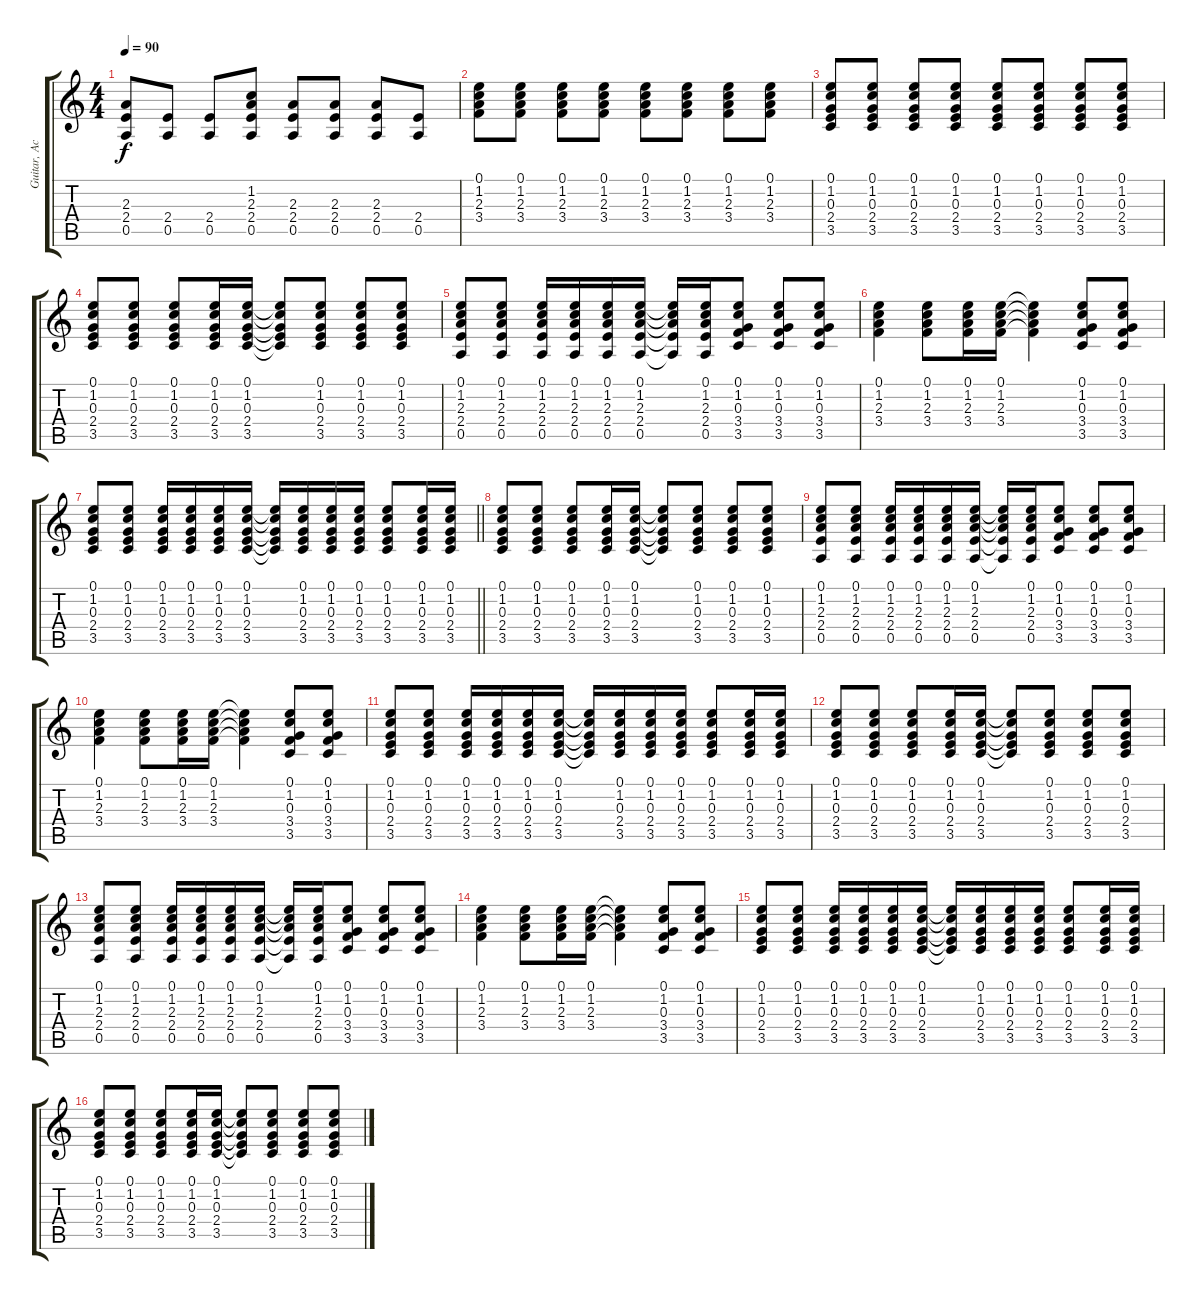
\track ("Guitar, Acoustic" "Guitar, Ac") {instrument acousticguitarsteel}
\staff {score tabs}
\tuning (E4 B3 G3 D3 A2 E2) {hide}
\ts (4 4)
\tempo 90
\clef g2
\ks c
(2.3 2.4 0.5).8{dy f} (2.4 0.5).8 (2.4 0.5).8 (1.2 2.3 2.4 0.5).8 (2.3 2.4 0.5).8 (2.3 2.4 0.5).8 (2.3 2.4 0.5).8 (2.4 0.5).8 |
(0.1 1.2 2.3 3.4).8 (0.1 1.2 2.3 3.4).8 (0.1 1.2 2.3 3.4).8 (0.1 1.2 2.3 3.4).8 (0.1 1.2 2.3 3.4).8 (0.1 1.2 2.3 3.4).8 (0.1 1.2 2.3 3.4).8 (0.1 1.2 2.3 3.4).8 |
(0.1 1.2 0.3 2.4 3.5).8 (0.1 1.2 0.3 2.4 3.5).8 (0.1 1.2 0.3 2.4 3.5).8 (0.1 1.2 0.3 2.4 3.5).8 (0.1 1.2 0.3 2.4 3.5).8 (0.1 1.2 0.3 2.4 3.5).8 (0.1 1.2 0.3 2.4 3.5).8 (0.1 1.2 0.3 2.4 3.5).8 |
(0.1 1.2 0.3 2.4 3.5).8 (0.1 1.2 0.3 2.4 3.5).8 (0.1 1.2 0.3 2.4 3.5).8 (0.1 1.2 0.3 2.4 3.5).16 (0.1 1.2 0.3 2.4 3.5).16 (0.1{t} 1.2{t} 0.3{t} 2.4{t} 3.5{t}).8 (0.1 1.2 0.3 2.4 3.5).8 (0.1 1.2 0.3 2.4 3.5).8 (0.1 1.2 0.3 2.4 3.5).8 |
(0.1 1.2 2.3 2.4 0.5).8 (0.1 1.2 2.3 2.4 0.5).8 (0.1 1.2 2.3 2.4 0.5).16 (0.1 1.2 2.3 2.4 0.5).16 (0.1 1.2 2.3 2.4 0.5).16 (0.1 1.2 2.3 2.4 0.5).16 (0.1{t} 1.2{t} 2.3{t} 2.4{t} 0.5{t}).16 (0.1 1.2 2.3 2.4 0.5).16 (0.1 1.2 0.3 3.4 3.5).8 (0.1 1.2 0.3 3.4 3.5).8 (0.1 1.2 0.3 3.4 3.5).8 |
(0.1 1.2 2.3 3.4).4 (0.1 1.2 2.3 3.4).8 (0.1 1.2 2.3 3.4).16 (0.1 1.2 2.3 3.4).16 (0.1{t} 1.2{t} 2.3{t} 3.4{t}).4 (0.1 1.2 0.3 3.4 3.5).8 (0.1 1.2 0.3 3.4 3.5).8 |
\barLineRight lightlight
(0.1 1.2 0.3 2.4 3.5).8 (0.1 1.2 0.3 2.4 3.5).8 (0.1 1.2 0.3 2.4 3.5).16 (0.1 1.2 0.3 2.4 3.5).16 (0.1 1.2 0.3 2.4 3.5).16 (0.1 1.2 0.3 2.4 3.5).16 (0.1{t} 1.2{t} 0.3{t} 2.4{t} 3.5{t}).16 (0.1 1.2 0.3 2.4 3.5).16 (0.1 1.2 0.3 2.4 3.5).16 (0.1 1.2 0.3 2.4 3.5).16 (0.1 1.2 0.3 2.4 3.5).8 (0.1 1.2 0.3 2.4 3.5).16 (0.1 1.2 0.3 2.4 3.5).16 |
(0.1 1.2 0.3 2.4 3.5).8 (0.1 1.2 0.3 2.4 3.5).8 (0.1 1.2 0.3 2.4 3.5).8 (0.1 1.2 0.3 2.4 3.5).16 (0.1 1.2 0.3 2.4 3.5).16 (0.1{t} 1.2{t} 0.3{t} 2.4{t} 3.5{t}).8 (0.1 1.2 0.3 2.4 3.5).8 (0.1 1.2 0.3 2.4 3.5).8 (0.1 1.2 0.3 2.4 3.5).8 |
(0.1 1.2 2.3 2.4 0.5).8 (0.1 1.2 2.3 2.4 0.5).8 (0.1 1.2 2.3 2.4 0.5).16 (0.1 1.2 2.3 2.4 0.5).16 (0.1 1.2 2.3 2.4 0.5).16 (0.1 1.2 2.3 2.4 0.5).16 (0.1{t} 1.2{t} 2.3{t} 2.4{t} 0.5{t}).16 (0.1 1.2 2.3 2.4 0.5).16 (0.1 1.2 0.3 3.4 3.5).8 (0.1 1.2 0.3 3.4 3.5).8 (0.1 1.2 0.3 3.4 3.5).8 |
(0.1 1.2 2.3 3.4).4 (0.1 1.2 2.3 3.4).8 (0.1 1.2 2.3 3.4).16 (0.1 1.2 2.3 3.4).16 (0.1{t} 1.2{t} 2.3{t} 3.4{t}).4 (0.1 1.2 0.3 3.4 3.5).8 (0.1 1.2 0.3 3.4 3.5).8 |
(0.1 1.2 0.3 2.4 3.5).8 (0.1 1.2 0.3 2.4 3.5).8 (0.1 1.2 0.3 2.4 3.5).16 (0.1 1.2 0.3 2.4 3.5).16 (0.1 1.2 0.3 2.4 3.5).16 (0.1 1.2 0.3 2.4 3.5).16 (0.1{t} 1.2{t} 0.3{t} 2.4{t} 3.5{t}).16 (0.1 1.2 0.3 2.4 3.5).16 (0.1 1.2 0.3 2.4 3.5).16 (0.1 1.2 0.3 2.4 3.5).16 (0.1 1.2 0.3 2.4 3.5).8 (0.1 1.2 0.3 2.4 3.5).16 (0.1 1.2 0.3 2.4 3.5).16 |
(0.1 1.2 0.3 2.4 3.5).8 (0.1 1.2 0.3 2.4 3.5).8 (0.1 1.2 0.3 2.4 3.5).8 (0.1 1.2 0.3 2.4 3.5).16 (0.1 1.2 0.3 2.4 3.5).16 (0.1{t} 1.2{t} 0.3{t} 2.4{t} 3.5{t}).8 (0.1 1.2 0.3 2.4 3.5).8 (0.1 1.2 0.3 2.4 3.5).8 (0.1 1.2 0.3 2.4 3.5).8 |
(0.1 1.2 2.3 2.4 0.5).8 (0.1 1.2 2.3 2.4 0.5).8 (0.1 1.2 2.3 2.4 0.5).16 (0.1 1.2 2.3 2.4 0.5).16 (0.1 1.2 2.3 2.4 0.5).16 (0.1 1.2 2.3 2.4 0.5).16 (0.1{t} 1.2{t} 2.3{t} 2.4{t} 0.5{t}).16 (0.1 1.2 2.3 2.4 0.5).16 (0.1 1.2 0.3 3.4 3.5).8 (0.1 1.2 0.3 3.4 3.5).8 (0.1 1.2 0.3 3.4 3.5).8 |
(0.1 1.2 2.3 3.4).4 (0.1 1.2 2.3 3.4).8 (0.1 1.2 2.3 3.4).16 (0.1 1.2 2.3 3.4).16 (0.1{t} 1.2{t} 2.3{t} 3.4{t}).4 (0.1 1.2 0.3 3.4 3.5).8 (0.1 1.2 0.3 3.4 3.5).8 |
(0.1 1.2 0.3 2.4 3.5).8 (0.1 1.2 0.3 2.4 3.5).8 (0.1 1.2 0.3 2.4 3.5).16 (0.1 1.2 0.3 2.4 3.5).16 (0.1 1.2 0.3 2.4 3.5).16 (0.1 1.2 0.3 2.4 3.5).16 (0.1{t} 1.2{t} 0.3{t} 2.4{t} 3.5{t}).16 (0.1 1.2 0.3 2.4 3.5).16 (0.1 1.2 0.3 2.4 3.5).16 (0.1 1.2 0.3 2.4 3.5).16 (0.1 1.2 0.3 2.4 3.5).8 (0.1 1.2 0.3 2.4 3.5).16 (0.1 1.2 0.3 2.4 3.5).16 |
(0.1 1.2 0.3 2.4 3.5).8 (0.1 1.2 0.3 2.4 3.5).8 (0.1 1.2 0.3 2.4 3.5).8 (0.1 1.2 0.3 2.4 3.5).16 (0.1 1.2 0.3 2.4 3.5).16 (0.1{t} 1.2{t} 0.3{t} 2.4{t} 3.5{t}).8 (0.1 1.2 0.3 2.4 3.5).8 (0.1 1.2 0.3 2.4 3.5).8 (0.1 1.2 0.3 2.4 3.5).8
